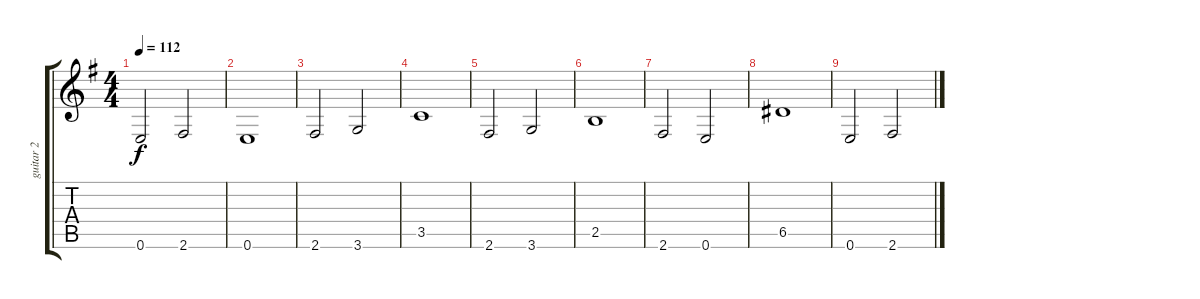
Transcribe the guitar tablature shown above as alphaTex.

\track ("guitar 2" "guitar 2") {instrument distortionguitar}
\staff {score tabs}
\tuning (E4 B3 G3 D3 A2 E2) {hide}
\ts (4 4)
\tempo 112
\clef g2
\ks g
0.6.2{dy f} 2.6.2 |
0.6.1 |
2.6.2 3.6.2 |
3.5.1 |
2.6.2 3.6.2 |
2.5.1 |
2.6.2 0.6.2 |
6.5.1 |
0.6.2 2.6.2
